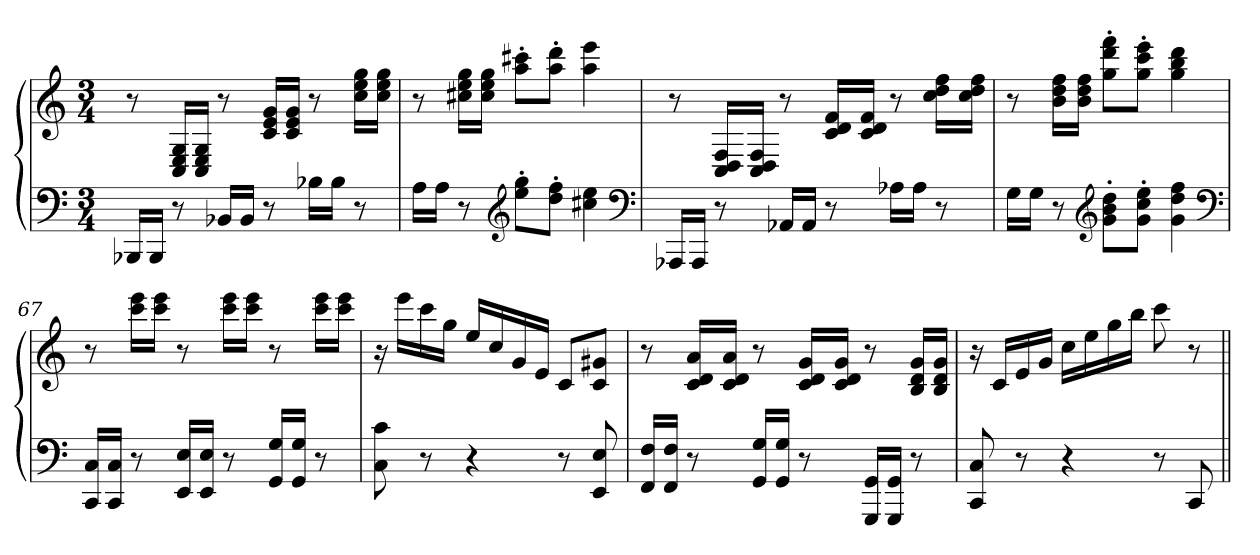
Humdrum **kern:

**kern	**kern
*part1	*part1
*staff2	*staff1
*clefF4	*clefG2
*k[]	*k[]
*C:	*C:
*M3/4	*M3/4
=	=
16BBB-XLL	8r
16BBB-JJ	.
8r	16C 16E 16GLL
.	16C 16E 16GJJ
16BB-XLL	8r
16BB-JJ	.
8r	16c 16e 16gLL
.	16c 16e 16gJJ
16B-XLL	8r
16B-JJ	.
8r	16cc 16ee 16ggLL
.	16cc 16ee 16ggJJ
=64	=64
16ALL	8r
16AJJ	.
8r	16cc#X 16ee 16ggLL
.	16cc# 16ee 16ggJJ
*clefG2	*
8ee' 8gg'L	8aa' 8ccc#X'L
8dd' 8ff'J	8aa' 8ddd'J
4cc#X 4ee	4aa 4eee
*clefF4	*
=65	=65
16AAA-XLL	8r
16AAA-JJ	.
8r	16C 16D 16FLL
.	16C 16D 16FJJ
16AA-XLL	8r
16AA-JJ	.
8r	16c 16d 16fLL
.	16c 16d 16fJJ
16A-XLL	8r
16A-JJ	.
8r	16cc 16dd 16ffLL
.	16cc 16dd 16ffJJ
=66	=66
16GLL	8r
16GJJ	.
8r	16b 16dd 16ffLL
.	16b 16dd 16ffJJ
*clefG2	*
8g' 8b' 8dd'L	8gg' 8ddd' 8fff'L
8g' 8cc' 8ee'J	8gg' 8ccc' 8eee'J
4g 4dd 4ff	4gg 4bb 4ddd
*clefF4	*
=67	=67
16CC 16CLL	8r
16CC 16CJJ	.
8r	16ccc 16eeeLL
.	16ccc 16eeeJJ
16EE 16ELL	8r
16EE 16EJJ	.
8r	16ccc 16eeeLL
.	16ccc 16eeeJJ
16GG 16GLL	8r
16GG 16GJJ	.
8r	16ccc 16eeeLL
.	16ccc 16eeeJJ
=68	=68
8C 8c	16r
.	16eeeLL
8r	16ccc
.	16ggJJ
4r	16eeLL
.	16cc
.	16g
.	16eJJ
8r	8cL
8EE 8E	8c 8g#XJ
=69	=69
16FF 16FLL	8r
16FF 16FJJ	.
8r	16c 16d 16aLL
.	16c 16d 16aJJ
16GG 16GLL	8r
16GG 16GJJ	.
8r	16c 16d 16gLL
.	16c 16d 16gJJ
16GGG 16GGLL	8r
16GGG 16GGJJ	.
8r	16B 16d 16gLL
.	16B 16d 16gJJ
=70	=70
8CC 8C	16r
.	16cLL
8r	16e
.	16gJJ
4r	16ccLL
.	16ee
.	16gg
.	16bbJJ
8r	8ccc
8CC	8r
=||	=||
*-	*-
